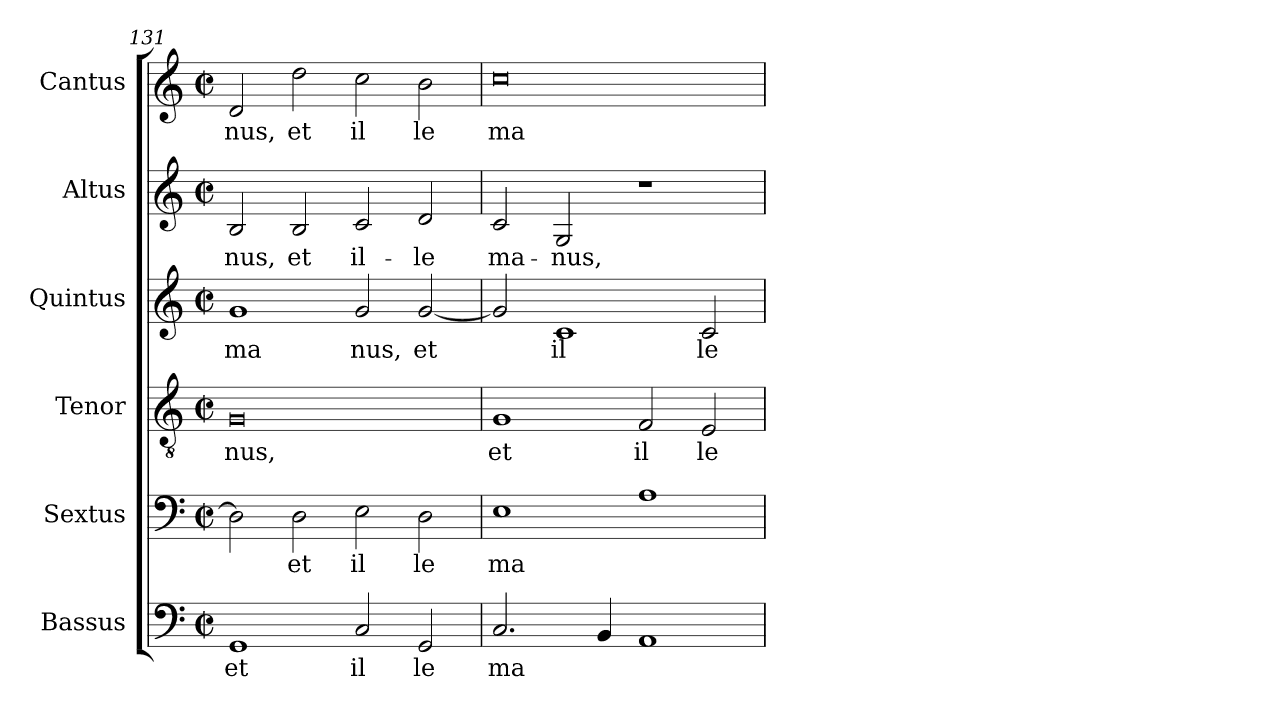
**kern	**text	**kern	**text	**kern	**text	**kern	**text	**kern	**text	**kern	**text
*part6	*part6	*part5	*part5	*part4	*part4	*part3	*part3	*part2	*part2	*part1	*part1
*staff6	*staff6	*staff5	*staff5	*staff4	*staff4	*staff3	*staff3	*staff2	*staff2	*staff1	*staff1
*I"Bassus	*	*I"Sextus	*	*I"Tenor	*	*I"Quintus	*	*I"Altus	*	*I"Cantus	*
*I'Bassus	*	*I'Sextus	*	*I'Tenor	*	*I'Quintus	*	*I'Altus	*	*I'Cantus	*
*clefF4	*	*clefF4	*	*clefGv2	*	*clefG2	*	*clefG2	*	*clefG2	*
*k[]	*	*k[]	*	*k[]	*	*k[]	*	*k[]	*	*k[]	*
*C:	*	*C:	*	*C:	*	*C:	*	*C:	*	*C:	*
*M2/2	*	*M2/2	*	*M2/2	*	*M2/2	*	*M2/2	*	*M2/2	*
*met(c|)	*	*met(c|)	*	*met(c|)	*	*met(c|)	*	*met(c|)	*	*met(c|)	*
=131	=131	=131	=131	=131	=131	=131	=131	=131	=131	=131	=131
!	!LO:LY:b	!	!LO:LY:b:cj	!	!LO:LY:b:cj	!	!LO:LY:b:cj	!	!LO:LY:b:cj	!	!LO:LY:b:cj
1GG	et	2D\]	.	0G	nus,	1g	ma	2B/	-nus,	2d/	nus,
!	!	!	!LO:LY:b:cj	!	!	!	!	!	!LO:LY:b:cj	!	!LO:LY:b:cj
.	.	2D\	et	.	.	.	.	2B/	et	2dd\	et
!	!LO:LY:b	!	!LO:LY:b:cj	!	!	!	!LO:LY:b:cj	!	!LO:LY:b:cj	!	!LO:LY:b:cj
2C/	il	2E\	il	.	.	2g/	nus,	2c/	il-	2cc\	il
!	!LO:LY:b	!	!LO:LY:b:cj	!	!	!	!LO:LY:b:cj	!	!LO:LY:b:cj	!	!LO:LY:b:cj
2GG/	le	2D\	le	.	.	[<2g/	et	2d/	-le	2b\	le
=132	=132	=132	=132	=132	=132	=132	=132	=132	=132	=132	=132
!	!LO:LY:b	!	!LO:LY:b:cj	!	!LO:LY:b:cj	!	!LO:LY:b:cj	!	!LO:LY:b:cj	!	!LO:LY:b:cj
2.C/	ma	1E	ma	1G	et	2g/]	.	2c/	ma-	0cc	ma
!	!	!	!	!	!	!	!LO:LY:b:cj	!	!LO:LY:b:cj	!	!
.	.	.	.	.	.	1c	il	2G/	-nus,	.	.
!	!LO:LY:b	!	!	!	!	!	!	!	!	!	!
4BB/	.	.	.	.	.	.	.	.	.	.	.
!	!LO:LY:b	!	!LO:LY:b:cj	!	!LO:LY:b:cj	!	!	!	!	!	!
1AA	.	1A	.	2F/	il	.	.	1r	.	.	.
!	!	!	!	!	!LO:LY:b:cj	!	!LO:LY:b:cj	!	!	!	!
.	.	.	.	2E/	le	2c/	le	.	.	.	.
=	=	=	=	=	=	=	=	=	=	=	=
*-	*-	*-	*-	*-	*-	*-	*-	*-	*-	*-	*-
